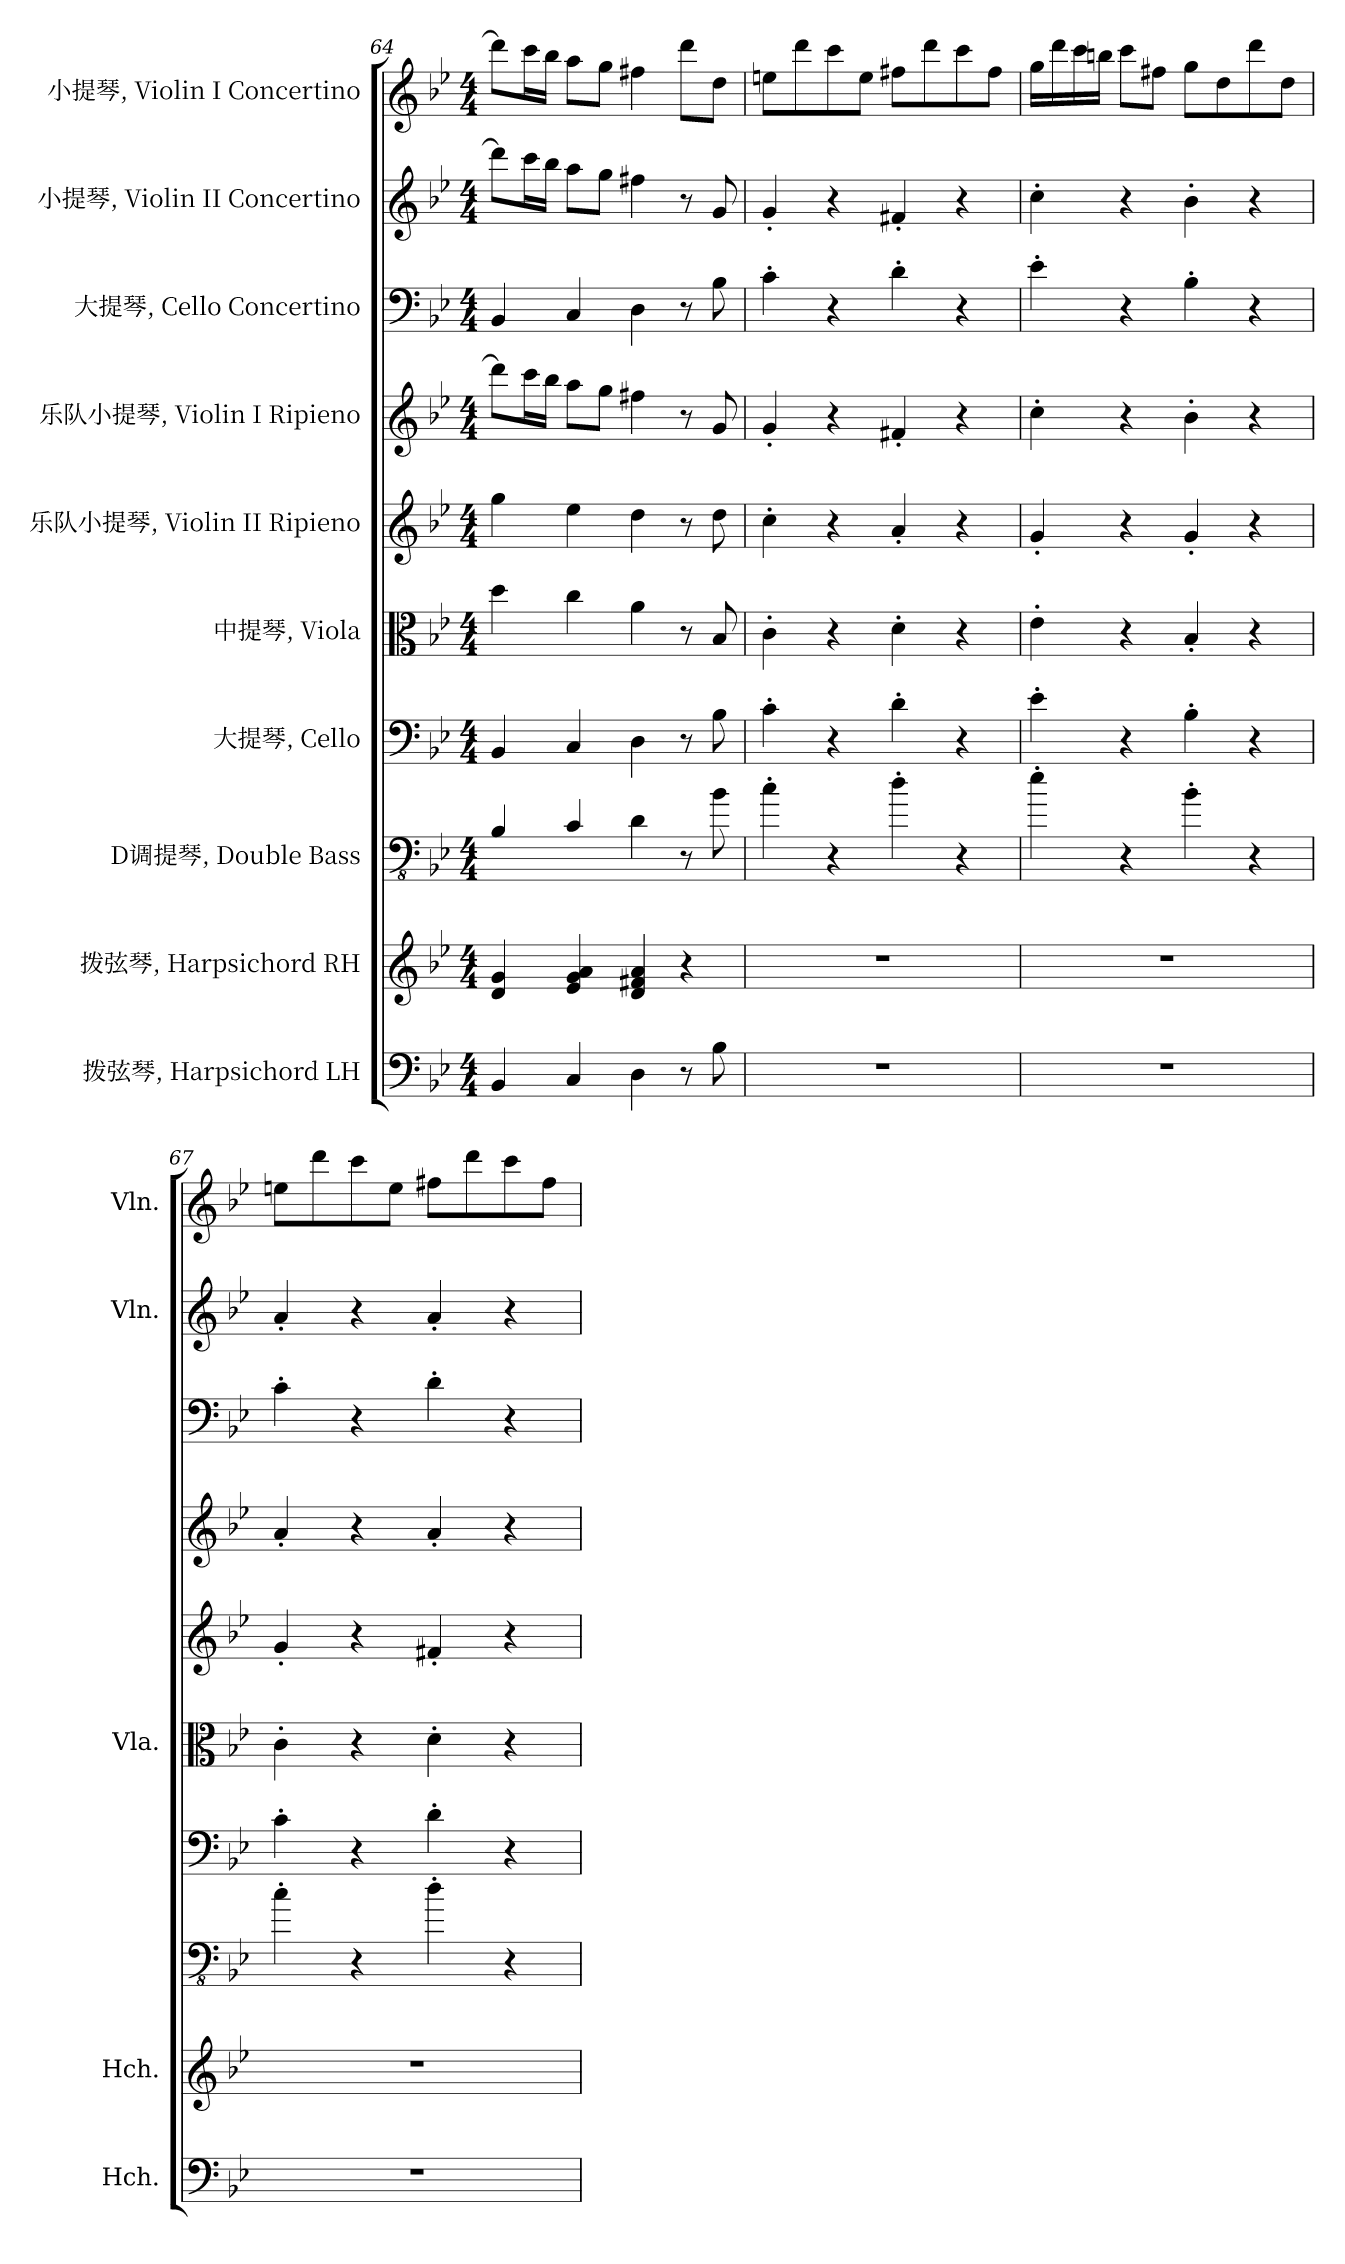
**kern	**kern	**kern	**kern	**kern	**kern	**kern	**kern	**kern	**kern
*part10	*part9	*part8	*part7	*part6	*part5	*part4	*part3	*part2	*part1
*staff10	*staff9	*staff8	*staff7	*staff6	*staff5	*staff4	*staff3	*staff2	*staff1
*I"拨弦琴, Harpsichord LH	*I"拨弦琴, Harpsichord RH	*I"D调提琴, Double Bass	*I"大提琴, Cello	*I"中提琴, Viola	*I"乐队小提琴, Violin II Ripieno	*I"乐队小提琴, Violin I Ripieno	*I"大提琴, Cello Concertino	*I"小提琴, Violin II Concertino	*I"小提琴, Violin I Concertino
*I'Hch.	*I'Hch.	*	*	*I'Vla.	*	*	*	*I'Vln.	*I'Vln.
*clefF4	*clefG2	*clefFv4	*clefF4	*clefC3	*clefG2	*clefG2	*clefF4	*clefG2	*clefG2
*	*	*ITrd7c12	*	*	*	*	*	*	*
*k[b-e-]	*k[b-e-]	*k[b-e-]	*k[b-e-]	*k[b-e-]	*k[b-e-]	*k[b-e-]	*k[b-e-]	*k[b-e-]	*k[b-e-]
*M4/4	*M4/4	*M4/4	*M4/4	*M4/4	*M4/4	*M4/4	*M4/4	*M4/4	*M4/4
=64	=64	=64	=64	=64	=64	=64	=64	=64	=64
4BB-/	4d/ 4g/	4BBB-/	4BB-/	4dd\	4gg\	8ddd\L]	4BB-/	8ddd\L]	8ddd\L]
.	.	.	.	.	.	16ccc\L	.	16ccc\L	16ccc\L
.	.	.	.	.	.	16bb-\JJ	.	16bb-\JJ	16bb-\JJ
4C/	4e-/ 4g/ 4a/	4CC/	4C/	4cc\	4ee-\	8aa\L	4C/	8aa\L	8aa\L
.	.	.	.	.	.	8gg\J	.	8gg\J	8gg\J
4D\	4d/ 4f#X/ 4a/	4DD\	4D\	4a\	4dd\	4ff#X\	4D\	4ff#X\	4ff#X\
8r	4r	8r	8r	8r	8r	8r	8r	8r	8ddd\L
8B-\	.	8BB-\	8B-\	8B-/	8dd\	8g/	8B-\	8g/	8dd\J
!!LO:PB:g=z
=65	=65	=65	=65	=65	=65	=65	=65	=65	=65
1r	1r	4C'\	4c'\	4c'\	4cc'\	4g'/	4c'\	4g'/	8een\L
.	.	.	.	.	.	.	.	.	8ddd\
.	.	4r	4r	4r	4r	4r	4r	4r	8ccc\
.	.	.	.	.	.	.	.	.	8ee\J
.	.	4D'\	4d'\	4d'\	4a'/	4f#X'/	4d'\	4f#X'/	8ff#X\L
.	.	.	.	.	.	.	.	.	8ddd\
.	.	4r	4r	4r	4r	4r	4r	4r	8ccc\
.	.	.	.	.	.	.	.	.	8ff#\J
=66	=66	=66	=66	=66	=66	=66	=66	=66	=66
1r	1r	4E-'\	4e-'\	4e-'\	4g'/	4cc'\	4e-'\	4cc'\	16gg\LL
.	.	.	.	.	.	.	.	.	16ddd\
.	.	.	.	.	.	.	.	.	16ccc\
.	.	.	.	.	.	.	.	.	16bbn\JJ
.	.	4r	4r	4r	4r	4r	4r	4r	8ccc\L
.	.	.	.	.	.	.	.	.	8ff#X\J
.	.	4BB-'\	4B-'\	4B-'/	4g'/	4b-'\	4B-'\	4b-'\	8gg\L
.	.	.	.	.	.	.	.	.	8dd\
.	.	4r	4r	4r	4r	4r	4r	4r	8ddd\
.	.	.	.	.	.	.	.	.	8dd\J
=67	=67	=67	=67	=67	=67	=67	=67	=67	=67
1r	1r	4C'\	4c'\	4c'\	4g'/	4a'/	4c'\	4a'/	8een\L
.	.	.	.	.	.	.	.	.	8ddd\
.	.	4r	4r	4r	4r	4r	4r	4r	8ccc\
.	.	.	.	.	.	.	.	.	8ee\J
.	.	4D'\	4d'\	4d'\	4f#X'/	4a'/	4d'\	4a'/	8ff#X\L
.	.	.	.	.	.	.	.	.	8ddd\
.	.	4r	4r	4r	4r	4r	4r	4r	8ccc\
.	.	.	.	.	.	.	.	.	8ff#\J
=	=	=	=	=	=	=	=	=	=
*-	*-	*-	*-	*-	*-	*-	*-	*-	*-
